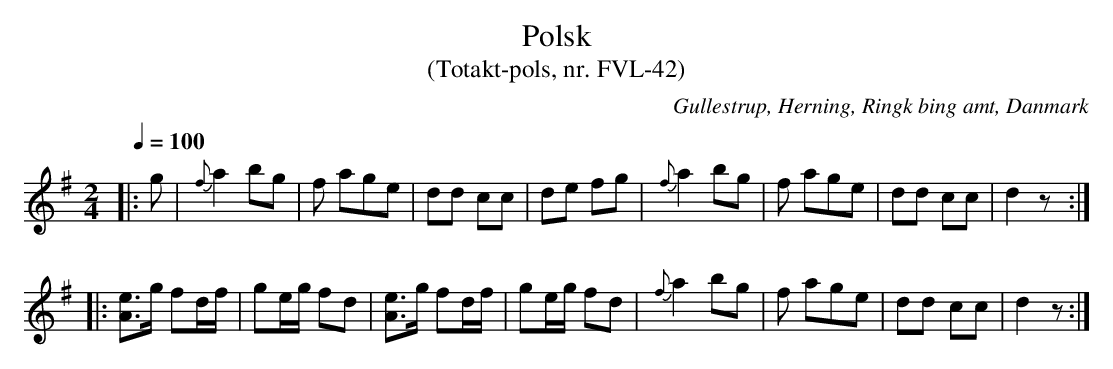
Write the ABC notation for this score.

X:1
T:Polsk
T:(Totakt-pols, nr. FVL-42)
O:Gullestrup, Herning, Ringk bing amt, Danmark
M:2/4
L:1/8
Q:1/4=100
K:G
|: g | {f}a2 bg | f [a]ge | dd cc | de fg | {f}a2 bg | f [a]ge | dd cc | d2 z :|
|: [Ae]>g fd/f/ | ge/g/ fd | [Ae]>g fd/f/ | ge/g/ fd | {f}a2 bg | f [a]ge | dd cc | d2 z :|
